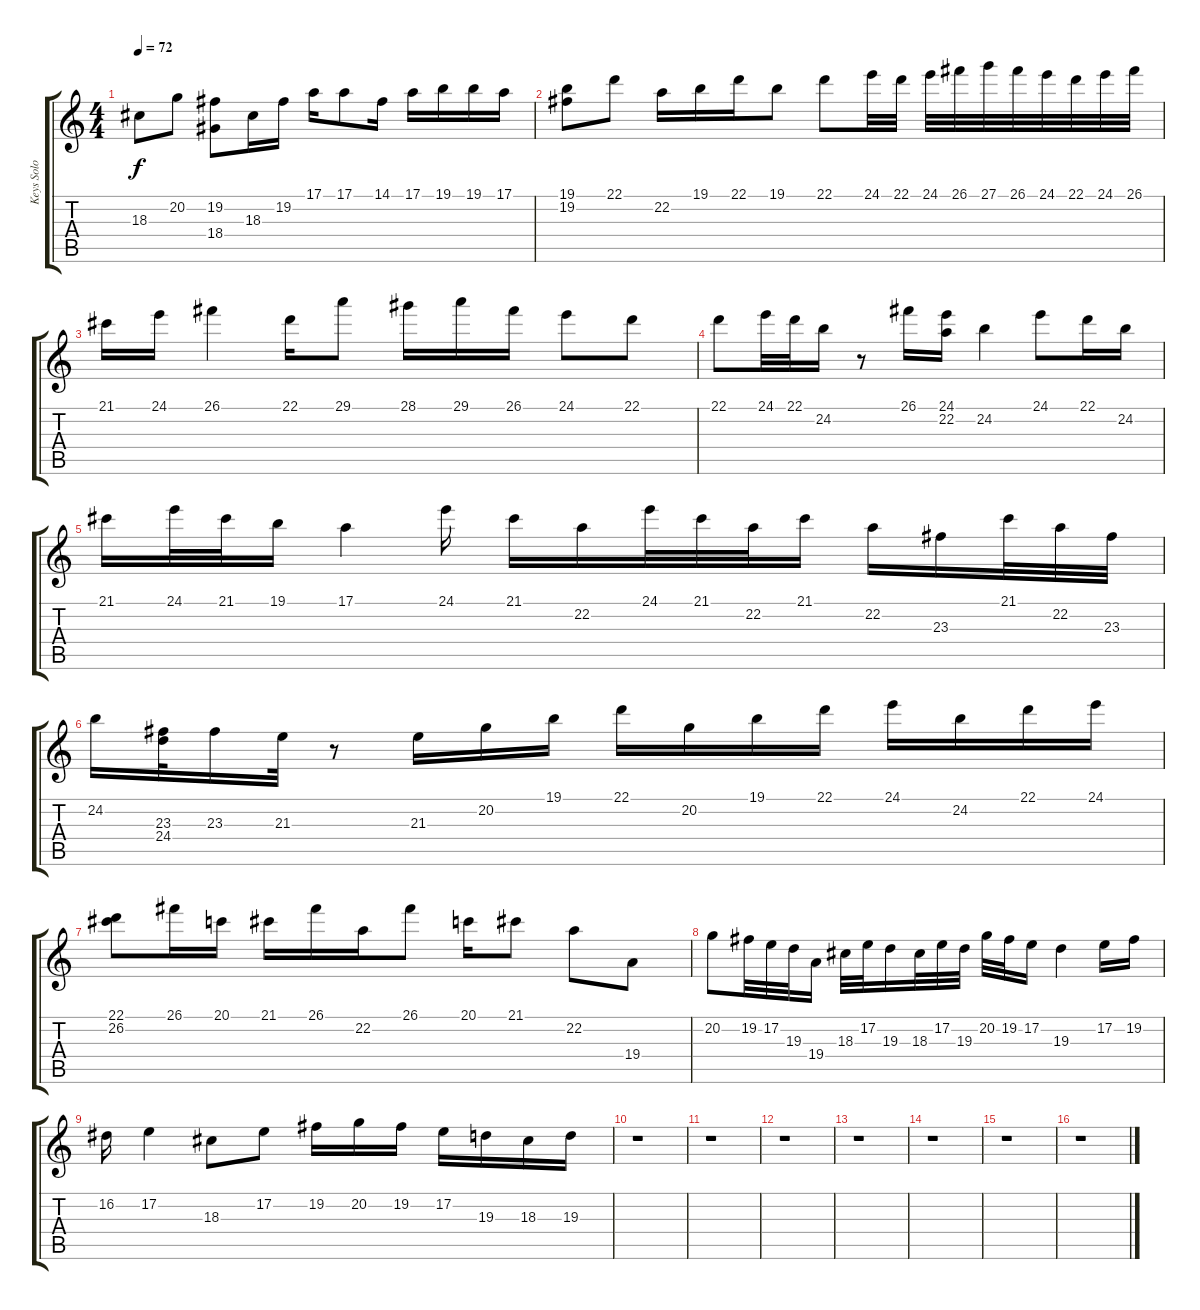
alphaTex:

\track ("Keys Solo" "Keys Solo") {instrument rockorgan}
\staff {score tabs}
\tuning (E4 B3 G3 D3 A2 E2) {hide}
\ts (4 4)
\tempo 72
\clef g2
\ks c
18.3.8{dy f} 20.2.8 (19.2 18.4).8 18.3.16 19.2.16 17.1.16 17.1.8 14.1.16 17.1.16 19.1.16 19.1.16 17.1.16 |
(19.1 19.2).8 22.1.8 22.2.16 19.1.16 22.1.16 19.1.8 22.1.8 24.1.32 22.1.32 24.1.32 26.1.32 27.1.32 26.1.32 24.1.32 22.1.32 24.1.32 26.1.32 |
21.1.16 24.1.16 26.1.4 22.1.16 29.1.8 28.1.16 29.1.16 26.1.16 24.1.8 22.1.8 |
22.1.8 24.1.32 22.1.32 24.2.16 r.8 26.1.16 (24.1 22.2).16 24.2.4 24.1.8 22.1.16 24.2.16 |
21.1.16 24.1.32 21.1.32 19.1.16 17.1.4 24.1.16 21.1.16 22.2.16 24.1.32 21.1.32 22.2.32 21.1.16 22.2.16 23.3.16 21.1.32 22.2.32 23.3.32 |
24.2.16 (23.3 24.4).32 23.3.16 21.3.32 r.8 21.3.16 20.2.16 19.1.16 22.1.16 20.2.16 19.1.16 22.1.16 24.1.16 24.2.16 22.1.16 24.1.16 |
(22.1 26.2).8 26.1.16 20.1.16 21.1.16 26.1.16 22.2.16 26.1.8 20.1.16 21.1.8 22.2.8 19.4.8 |
20.2.8 19.2.32 17.2.32 19.3.32 19.4.16 18.3.32 17.2.32 19.3.16 18.3.32 17.2.32 19.3.32 20.2.32 19.2.32 17.2.16 19.3.4 17.2.16 19.2.16 |
16.2.16 17.2.4 18.3.8 17.2.8 19.2.16 20.2.16 19.2.16 17.2.16 19.3.16 18.3.16 19.3.16 |
r.1 |
r.1 |
r.1 |
r.1 |
r.1 |
r.1 |
r.1
